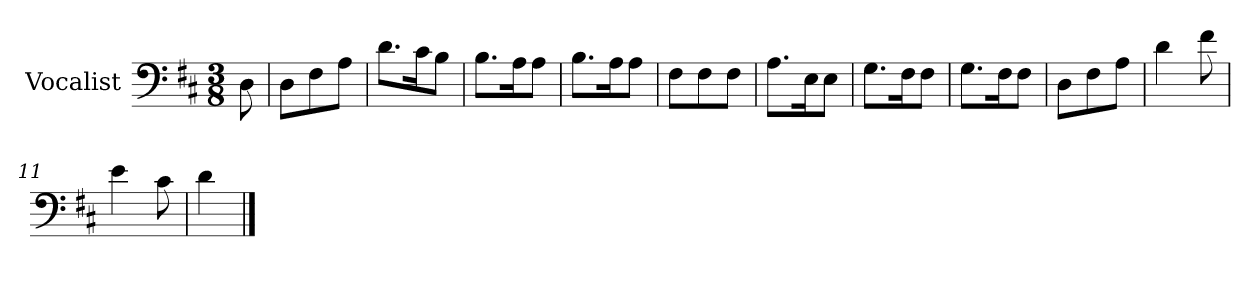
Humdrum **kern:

**kern
*part1
*staff1
*I"Vocalist
*k[f#c#]
*D:
*M3/8
=
8D
=1
8DL
8F#
8AJ
=2
8.dL
16c#K
8BJ
=3
8.BL
16AK
8AJ
=4
8.BL
16AK
8AJ
=5
8F#L
8F#
8F#J
=6
8.AL
16EK
8EJ
=7
8.GL
16F#K
8F#J
=8
8.GL
16F#K
8F#J
=9
8DL
8F#
8AJ
=10
4d
8f#
=11
4e
8c#
=12
4d
==
*-
